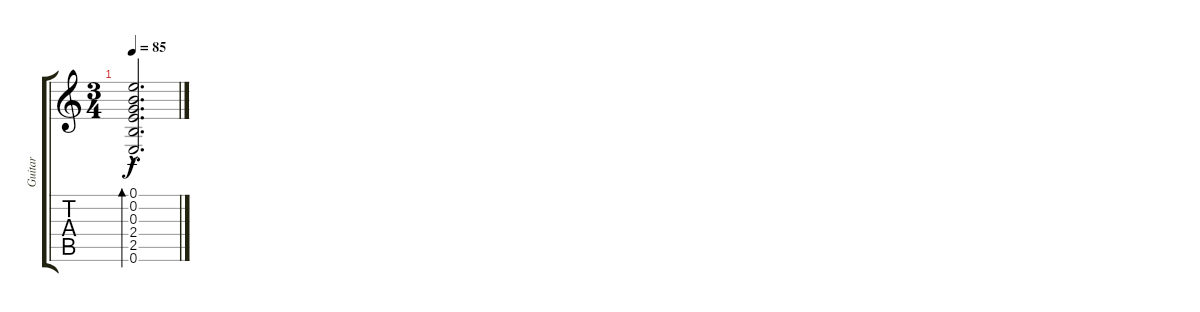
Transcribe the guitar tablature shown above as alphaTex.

\track ("Guitar" "Guitar") {instrument acousticguitarsteel}
\staff {score tabs}
\tuning (E4 B3 G3 D3 A2 E2) {hide}
\ts (3 4)
\tempo 85
\clef g2
\ks c
(0.1{hac} 0.2{hac} 0.3{hac} 2.4{hac} 2.5{hac} 0.6{hac}).2{d bd 480 dy f}
